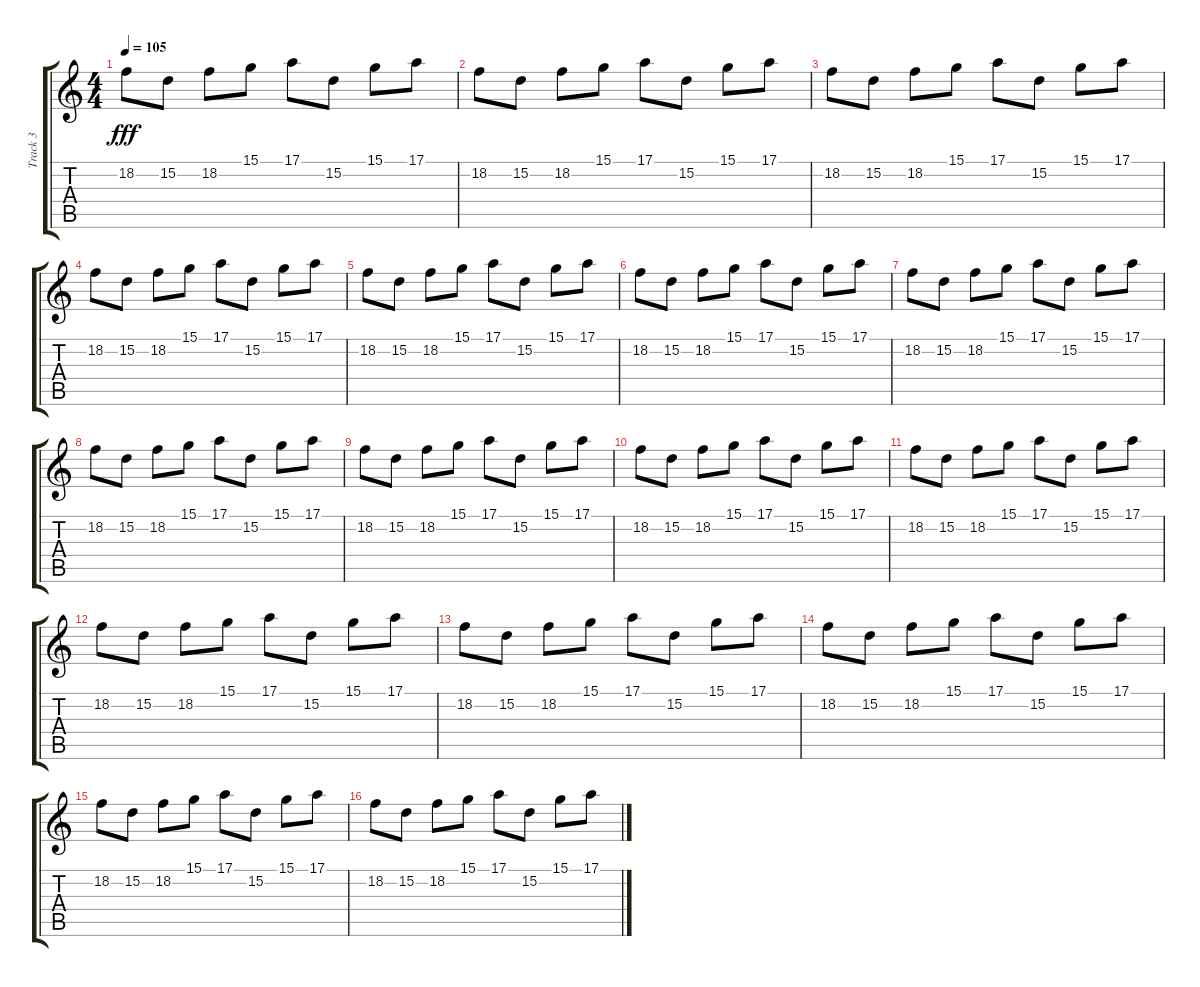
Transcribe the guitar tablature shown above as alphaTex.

\track ("Track 3" "Track 3") {instrument panflute}
\staff {score tabs}
\tuning (E4 B3 G3 D3 A2 E2) {hide}
\ts (4 4)
\tempo 105
\clef g2
\ks c
18.2.8{dy fff} 15.2.8 18.2.8 15.1.8 17.1.8 15.2.8 15.1.8 17.1.8 |
18.2.8 15.2.8 18.2.8 15.1.8 17.1.8 15.2.8 15.1.8 17.1.8 |
18.2.8 15.2.8 18.2.8 15.1.8 17.1.8 15.2.8 15.1.8 17.1.8 |
18.2.8 15.2.8 18.2.8 15.1.8 17.1.8 15.2.8 15.1.8 17.1.8 |
18.2.8 15.2.8 18.2.8 15.1.8 17.1.8 15.2.8 15.1.8 17.1.8 |
18.2.8 15.2.8 18.2.8 15.1.8 17.1.8 15.2.8 15.1.8 17.1.8 |
18.2.8 15.2.8 18.2.8 15.1.8 17.1.8 15.2.8 15.1.8 17.1.8 |
18.2.8 15.2.8 18.2.8 15.1.8 17.1.8 15.2.8 15.1.8 17.1.8 |
18.2.8 15.2.8 18.2.8 15.1.8 17.1.8 15.2.8 15.1.8 17.1.8 |
18.2.8 15.2.8 18.2.8 15.1.8 17.1.8 15.2.8 15.1.8 17.1.8 |
18.2.8 15.2.8 18.2.8 15.1.8 17.1.8 15.2.8 15.1.8 17.1.8 |
18.2.8 15.2.8 18.2.8 15.1.8 17.1.8 15.2.8 15.1.8 17.1.8 |
18.2.8 15.2.8 18.2.8 15.1.8 17.1.8 15.2.8 15.1.8 17.1.8 |
18.2.8 15.2.8 18.2.8 15.1.8 17.1.8 15.2.8 15.1.8 17.1.8 |
18.2.8 15.2.8 18.2.8 15.1.8 17.1.8 15.2.8 15.1.8 17.1.8 |
18.2.8 15.2.8 18.2.8 15.1.8 17.1.8 15.2.8 15.1.8 17.1.8
